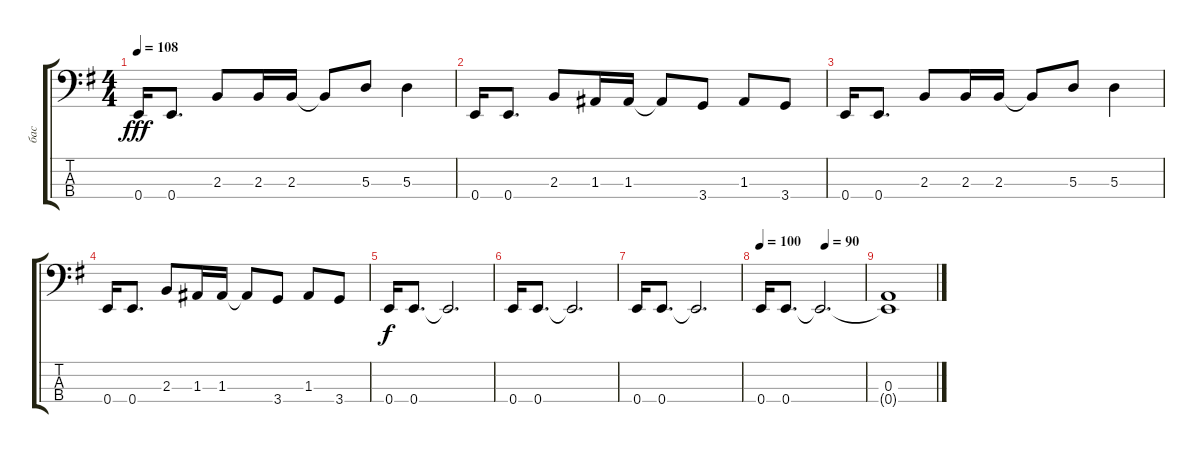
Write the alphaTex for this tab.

\track ("бас" "бас") {instrument electricbassfinger}
\staff {score tabs}
\tuning (G2 D2 A1 E1) {hide}
\ts (4 4)
\tempo 108
\clef f4
\ks eminor
0.4.16{dy fff} 0.4.8{d} 2.3.8 2.3.16 2.3.16 2.3{t}.8 5.3.8 5.3.4 |
0.4.16 0.4.8{d} 2.3.8 1.3.16 1.3.16 1.3{t}.8 3.4.8 1.3.8 3.4.8 |
0.4.16 0.4.8{d} 2.3.8 2.3.16 2.3.16 2.3{t}.8 5.3.8 5.3.4 |
0.4.16 0.4.8{d} 2.3.8 1.3.16 1.3.16 1.3{t}.8 3.4.8 1.3.8 3.4.8 |
0.4.16{dy f} 0.4.8{d} 0.4{t}.2{d} |
0.4.16 0.4.8{d} 0.4{t}.2{d} |
0.4.16 0.4.8{d} 0.4{t}.2{d} |
\tempo 100
\tempo (90 0.625)
0.4.16 0.4.8{d} 0.4{t}.2{d} |
(0.3 0.4{t}).1
